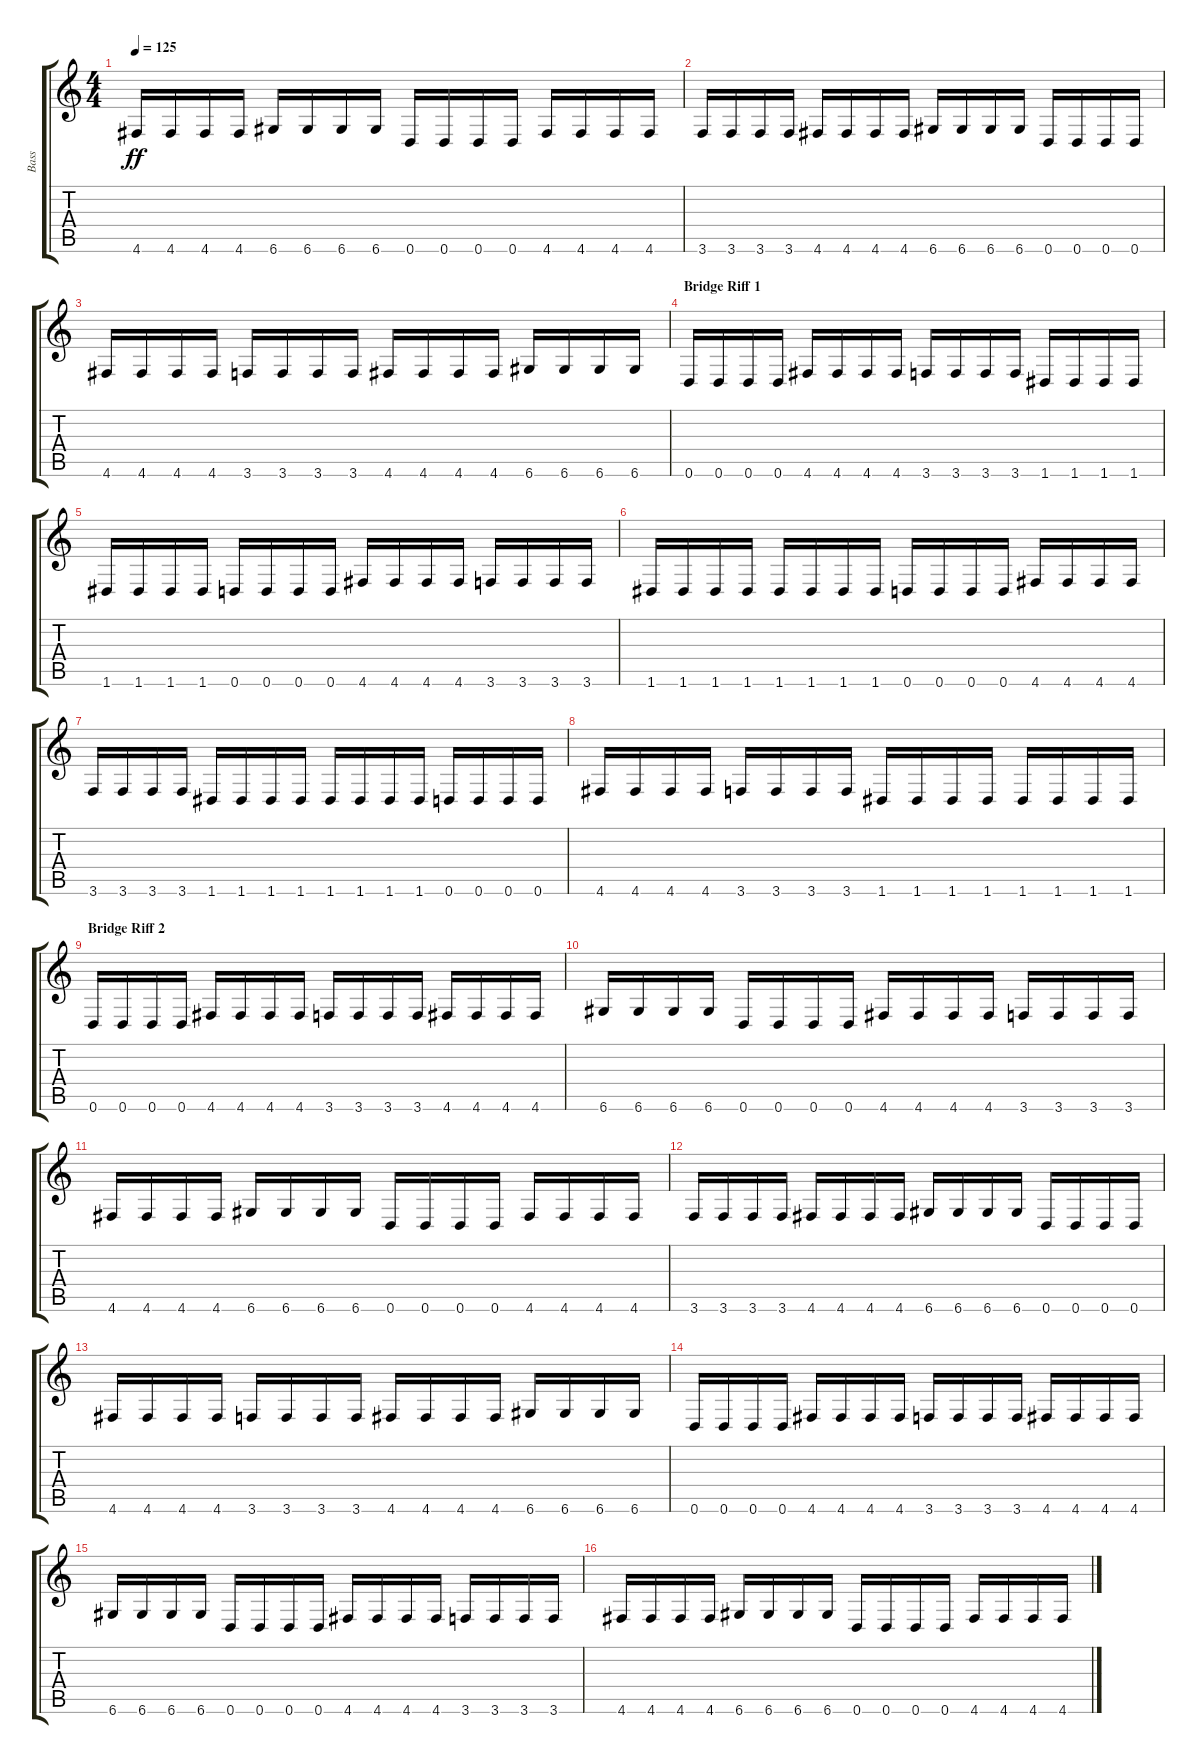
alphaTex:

\track ("Bass" "Bass") {instrument electricbasspick}
\staff {score tabs}
\tuning (D4 A3 F3 C3 G2 D2) {hide}
\ts (4 4)
\tempo 125
\clef g2
\ks c
4.6.16{dy ff} 4.6.16 4.6.16 4.6.16 6.6.16 6.6.16 6.6.16 6.6.16 0.6.16 0.6.16 0.6.16 0.6.16 4.6.16 4.6.16 4.6.16 4.6.16 |
3.6.16 3.6.16 3.6.16 3.6.16 4.6.16 4.6.16 4.6.16 4.6.16 6.6.16 6.6.16 6.6.16 6.6.16 0.6.16 0.6.16 0.6.16 0.6.16 |
4.6.16 4.6.16 4.6.16 4.6.16 3.6.16 3.6.16 3.6.16 3.6.16 4.6.16 4.6.16 4.6.16 4.6.16 6.6.16 6.6.16 6.6.16 6.6.16 |
\section ("" "Bridge Riff 1")
0.6.16 0.6.16 0.6.16 0.6.16 4.6.16 4.6.16 4.6.16 4.6.16 3.6.16 3.6.16 3.6.16 3.6.16 1.6.16 1.6.16 1.6.16 1.6.16 |
1.6.16 1.6.16 1.6.16 1.6.16 0.6.16 0.6.16 0.6.16 0.6.16 4.6.16 4.6.16 4.6.16 4.6.16 3.6.16 3.6.16 3.6.16 3.6.16 |
1.6.16 1.6.16 1.6.16 1.6.16 1.6.16 1.6.16 1.6.16 1.6.16 0.6.16 0.6.16 0.6.16 0.6.16 4.6.16 4.6.16 4.6.16 4.6.16 |
3.6.16 3.6.16 3.6.16 3.6.16 1.6.16 1.6.16 1.6.16 1.6.16 1.6.16 1.6.16 1.6.16 1.6.16 0.6.16 0.6.16 0.6.16 0.6.16 |
4.6.16 4.6.16 4.6.16 4.6.16 3.6.16 3.6.16 3.6.16 3.6.16 1.6.16 1.6.16 1.6.16 1.6.16 1.6.16 1.6.16 1.6.16 1.6.16 |
\section ("" "Bridge Riff 2")
0.6.16 0.6.16 0.6.16 0.6.16 4.6.16 4.6.16 4.6.16 4.6.16 3.6.16 3.6.16 3.6.16 3.6.16 4.6.16 4.6.16 4.6.16 4.6.16 |
6.6.16 6.6.16 6.6.16 6.6.16 0.6.16 0.6.16 0.6.16 0.6.16 4.6.16 4.6.16 4.6.16 4.6.16 3.6.16 3.6.16 3.6.16 3.6.16 |
4.6.16 4.6.16 4.6.16 4.6.16 6.6.16 6.6.16 6.6.16 6.6.16 0.6.16 0.6.16 0.6.16 0.6.16 4.6.16 4.6.16 4.6.16 4.6.16 |
3.6.16 3.6.16 3.6.16 3.6.16 4.6.16 4.6.16 4.6.16 4.6.16 6.6.16 6.6.16 6.6.16 6.6.16 0.6.16 0.6.16 0.6.16 0.6.16 |
4.6.16 4.6.16 4.6.16 4.6.16 3.6.16 3.6.16 3.6.16 3.6.16 4.6.16 4.6.16 4.6.16 4.6.16 6.6.16 6.6.16 6.6.16 6.6.16 |
0.6.16 0.6.16 0.6.16 0.6.16 4.6.16 4.6.16 4.6.16 4.6.16 3.6.16 3.6.16 3.6.16 3.6.16 4.6.16 4.6.16 4.6.16 4.6.16 |
6.6.16 6.6.16 6.6.16 6.6.16 0.6.16 0.6.16 0.6.16 0.6.16 4.6.16 4.6.16 4.6.16 4.6.16 3.6.16 3.6.16 3.6.16 3.6.16 |
4.6.16 4.6.16 4.6.16 4.6.16 6.6.16 6.6.16 6.6.16 6.6.16 0.6.16 0.6.16 0.6.16 0.6.16 4.6.16 4.6.16 4.6.16 4.6.16
